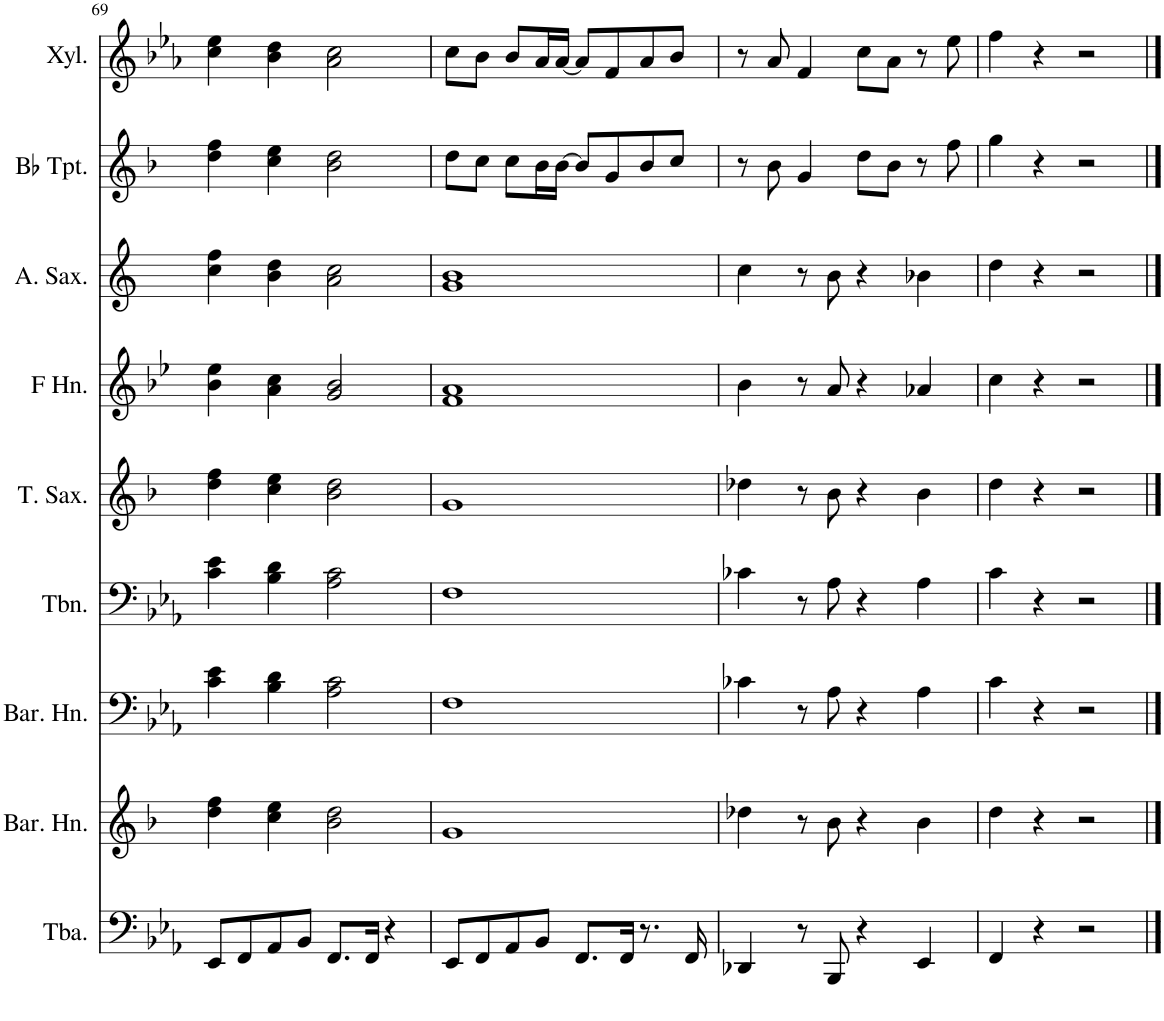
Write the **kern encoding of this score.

**kern	**kern	**kern	**kern	**kern	**kern	**kern	**kern	**kern
*part9	*part8	*part7	*part6	*part5	*part4	*part3	*part2	*part1
*staff9	*staff8	*staff7	*staff6	*staff5	*staff4	*staff3	*staff2	*staff1
*I"Tuba	*I"Baritone Horn	*I"Baritone Horn	*I"Trombone	*I"Tenor Saxophone	*I"Horn in F	*I"Alto Saxophone	*I"Bb Trumpet	*I"Xylophone
*I'Tba.	*I'Bar. Hn.	*I'Bar. Hn.	*I'Tbn.	*I'T. Sax.	*	*I'A. Sax.	*I'Bb Tpt.	*I'Xyl.
!!LO:PB:g=z
*clefF4	*clefG2	*clefF4	*clefF4	*clefG2	*clefG2	*clefG2	*clefG2	*clefG2
*	*Trd8c14	*Trd4c7	*	*Trd8c14	*Trd4c7	*Trd5c9	*Trd1c2	*Trd-7c-12
*k[b-e-a-]	*k[b-]	*k[b-e-a-]	*k[b-e-a-]	*k[b-]	*k[b-e-]	*k[]	*k[b-]	*k[b-e-a-]
*M4/4	*M4/4	*M4/4	*M4/4	*M4/4	*M4/4	*M4/4	*M4/4	*M4/4
=69	=69	=69	=69	=69	=69	=69	=69	=69
8EE-/L	4dd\ 4ff\	4c\ 4e-\	4c\ 4e-\	4dd\ 4ff\	4b-\ 4ee-\	4cc\ 4ff\	4dd\ 4ff\	4cc\ 4ee-\
8FF/	.	.	.	.	.	.	.	.
8AA-/	4cc\ 4ee\	4B-\ 4d\	4B-\ 4d\	4cc\ 4ee\	4a\ 4cc\	4b\ 4dd\	4cc\ 4ee\	4b-\ 4dd\
8BB-/J	.	.	.	.	.	.	.	.
8.FF/L	2b-\ 2dd\	2A-\ 2c\	2A-\ 2c\	2b-\ 2dd\	2g/ 2b-/	2a\ 2cc\	2b-\ 2dd\	2a-\ 2cc\
16FF/Jk	.	.	.	.	.	.	.	.
4r	.	.	.	.	.	.	.	.
=70	=70	=70	=70	=70	=70	=70	=70	=70
8EE-/L	1g	1F	1F	1g	1f 1a	1g 1b	8dd\L	8cc\L
8FF/	.	.	.	.	.	.	8cc\J	8b-\J
8AA-/	.	.	.	.	.	.	8cc\L	8b-/L
8BB-/J	.	.	.	.	.	.	16b-\L	16a-/L
.	.	.	.	.	.	.	[16b-\JJ	[16a-/JJ
8.FF/L	.	.	.	.	.	.	8b-/L]	8a-/L]
.	.	.	.	.	.	.	8g/	8f/
16FF/Jk	.	.	.	.	.	.	.	.
8.r	.	.	.	.	.	.	8b-/	8a-/
.	.	.	.	.	.	.	8cc/J	8b-/J
16FF/	.	.	.	.	.	.	.	.
=71	=71	=71	=71	=71	=71	=71	=71	=71
4DD-X/	4dd-X\	4c-X\	4c-X\	4dd-X\	4b-\	4cc\	8r	8r
.	.	.	.	.	.	.	8b-\	8a-/
8r	8r	8r	8r	8r	8r	8r	4g/	4f/
8BBB-/	8b-\	8A-\	8A-\	8b-\	8a/	8b\	.	.
4r	4r	4r	4r	4r	4r	4r	8dd\L	8cc\L
.	.	.	.	.	.	.	8b-\J	8a-\J
4EE-/	4b-\	4A-\	4A-\	4b-\	4a-X/	4b-X\	8r	8r
.	.	.	.	.	.	.	8ff\	8ee-\
=72	=72	=72	=72	=72	=72	=72	=72	=72
4FF/	4dd\	4c\	4c\	4dd\	4cc\	4dd\	4gg\	4ff\
4r	4r	4r	4r	4r	4r	4r	4r	4r
2r	2r	2r	2r	2r	2r	2r	2r	2r
==	==	==	==	==	==	==	==	==
*-	*-	*-	*-	*-	*-	*-	*-	*-
